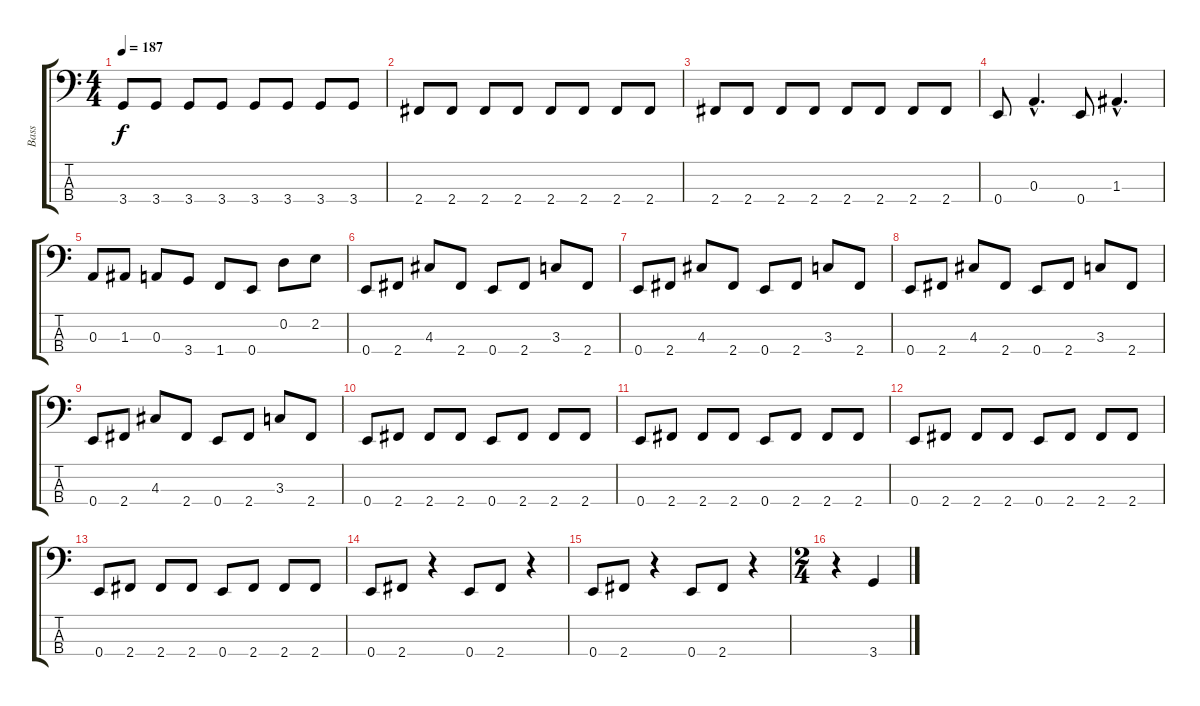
\track ("Bass" "Bass") {instrument electricbasspick}
\staff {score tabs}
\tuning (G2 D2 A1 E1) {hide}
\ts (4 4)
\tempo 187
\clef f4
\ks c
3.4.8{dy f} 3.4.8 3.4.8 3.4.8 3.4.8 3.4.8 3.4.8 3.4.8 |
2.4.8 2.4.8 2.4.8 2.4.8 2.4.8 2.4.8 2.4.8 2.4.8 |
2.4.8 2.4.8 2.4.8 2.4.8 2.4.8 2.4.8 2.4.8 2.4.8 |
0.4.8 0.3{hac}.4{d} 0.4.8 1.3{hac}.4{d} |
0.3.8 1.3.8 0.3.8 3.4.8 1.4.8 0.4.8 0.2.8 2.2.8 |
0.4.8 2.4.8 4.3.8 2.4.8 0.4.8 2.4.8 3.3.8 2.4.8 |
0.4.8 2.4.8 4.3.8 2.4.8 0.4.8 2.4.8 3.3.8 2.4.8 |
0.4.8 2.4.8 4.3.8 2.4.8 0.4.8 2.4.8 3.3.8 2.4.8 |
0.4.8 2.4.8 4.3.8 2.4.8 0.4.8 2.4.8 3.3.8 2.4.8 |
0.4.8 2.4.8 2.4.8 2.4.8 0.4.8 2.4.8 2.4.8 2.4.8 |
0.4.8 2.4.8 2.4.8 2.4.8 0.4.8 2.4.8 2.4.8 2.4.8 |
0.4.8 2.4.8 2.4.8 2.4.8 0.4.8 2.4.8 2.4.8 2.4.8 |
0.4.8 2.4.8 2.4.8 2.4.8 0.4.8 2.4.8 2.4.8 2.4.8 |
0.4.8 2.4.8 r.4 0.4.8 2.4.8 r.4 |
0.4.8 2.4.8 r.4 0.4.8 2.4.8 r.4 |
\ts (2 4)
r.4 3.4.4
